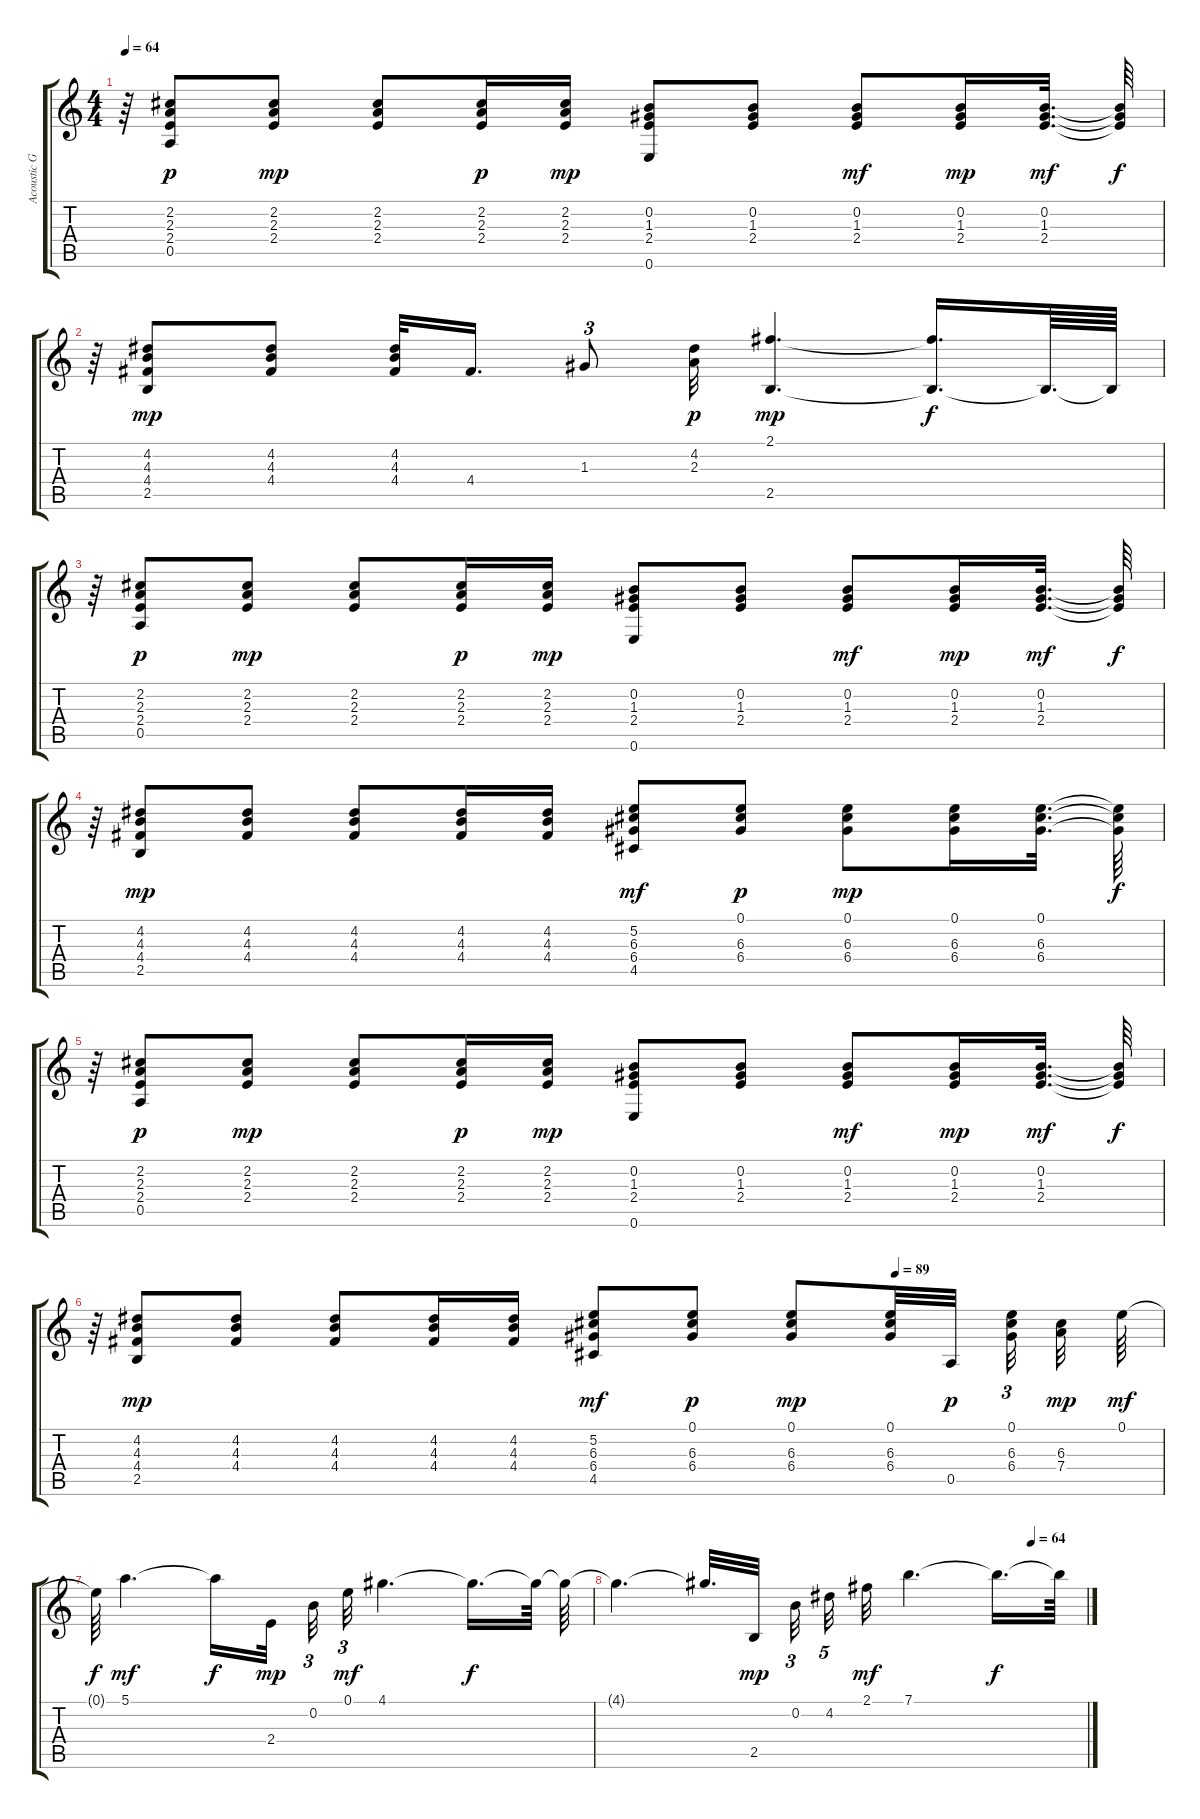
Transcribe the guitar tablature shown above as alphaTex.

\track ("Acoustic Guitar" "Acoustic G") {instrument acousticguitarsteel}
\staff {score tabs}
\tuning (E4 B3 G3 D3 A2 E2) {hide}
\ts (4 4)
\tempo 64
\clef g2
\ks c
r.64{dy f} (2.2 2.3 2.4 0.5).8{dy p} (2.2 2.3 2.4).8{dy mp} (2.2 2.3 2.4).8 (2.2 2.3 2.4).16{dy p} (2.2 2.3 2.4).16{dy mp} (0.2 1.3 2.4 0.6).8 (0.2 1.3 2.4).8 (0.2 1.3 2.4).8{dy mf} (0.2 1.3 2.4).16{dy mp} (0.2 1.3 2.4).32{d dy mf} (0.2{t} 1.3{t} 2.4{t}).64{dy f} |
r.64 (4.2 4.3 4.4 2.5).8{dy mp} (4.2 4.3 4.4).8 (4.2 4.3 4.4).32 4.4.16{d} 1.3.8{tu (3 2)} (4.2 2.3).32{dy p} (2.1 2.5).4{d dy mp} (2.1{t} 2.5{t}).16{d dy f} 2.5{t}.64{d} 2.5{t}.64 |
r.64 (2.2 2.3 2.4 0.5).8{dy p} (2.2 2.3 2.4).8{dy mp} (2.2 2.3 2.4).8 (2.2 2.3 2.4).16{dy p} (2.2 2.3 2.4).16{dy mp} (0.2 1.3 2.4 0.6).8 (0.2 1.3 2.4).8 (0.2 1.3 2.4).8{dy mf} (0.2 1.3 2.4).16{dy mp} (0.2 1.3 2.4).32{d dy mf} (0.2{t} 1.3{t} 2.4{t}).64{dy f} |
r.64 (4.2 4.3 4.4 2.5).8{dy mp} (4.2 4.3 4.4).8 (4.2 4.3 4.4).8 (4.2 4.3 4.4).16 (4.2 4.3 4.4).16 (5.2 6.3 6.4 4.5).8{dy mf} (0.1 6.3 6.4).8{dy p} (0.1 6.3 6.4).8{dy mp} (0.1 6.3 6.4).16 (0.1 6.3 6.4).32{d} (0.1{t} 6.3{t} 6.4{t}).64{dy f} |
r.64 (2.2 2.3 2.4 0.5).8{dy p} (2.2 2.3 2.4).8{dy mp} (2.2 2.3 2.4).8 (2.2 2.3 2.4).16{dy p} (2.2 2.3 2.4).16{dy mp} (0.2 1.3 2.4 0.6).8 (0.2 1.3 2.4).8 (0.2 1.3 2.4).8{dy mf} (0.2 1.3 2.4).16{dy mp} (0.2 1.3 2.4).32{d dy mf} (0.2{t} 1.3{t} 2.4{t}).64{dy f} |
\tempo (89 0.75)
r.64 (4.2 4.3 4.4 2.5).8{dy mp} (4.2 4.3 4.4).8 (4.2 4.3 4.4).8 (4.2 4.3 4.4).16 (4.2 4.3 4.4).16 (5.2 6.3 6.4 4.5).8{dy mf} (0.1 6.3 6.4).8{dy p} (0.1 6.3 6.4).8{dy mp} (0.1 6.3 6.4).32 0.5.32{dy p beam splitsecondary} (0.1 6.3 6.4).32{tu (3 2)} (6.3 7.4).32{dy mp} 0.1.64{dy mf} |
0.1{t}.64{dy f} 5.1.4{d dy mf} 5.1{t}.16{dy f} 2.4.32{dy mp} 0.2.32{tu (3 2)} 0.1.32{tu (3 2) dy mf} 4.1.4{d} 4.1{t}.16{d dy f} 4.1{t}.64 4.1{t}.64 |
\tempo (64 0.8833333333333333)
4.1{t}.4{d} 4.1{t}.32{d} 2.5.32{dy mp beam splitsecondary} 0.2.32{tu (3 2)} 4.2.32{tu (5 4) beam splitsecondary} 2.1.32{dy mf} 7.1.4{d} 7.1{t}.16{d dy f} 7.1{t}.64
